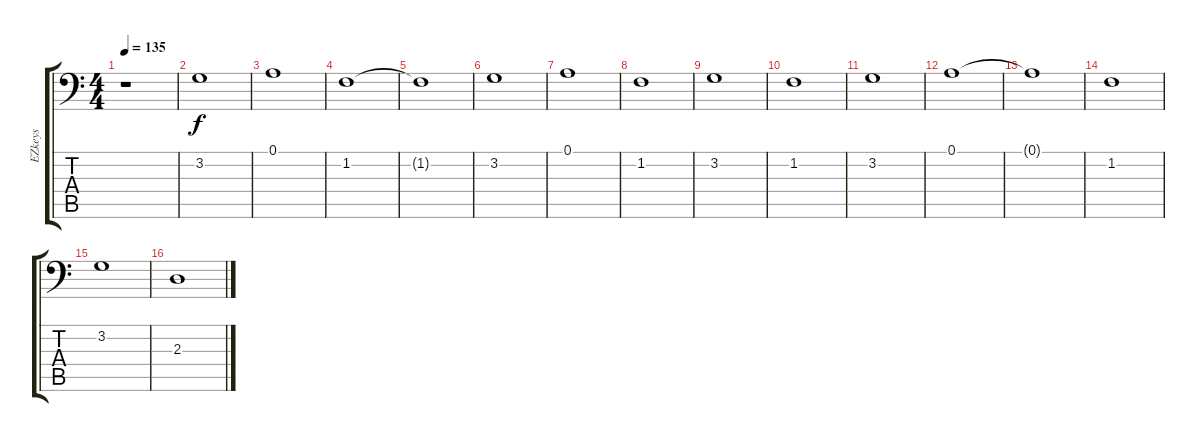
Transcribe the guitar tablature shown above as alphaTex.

\track ("EZkeys" "EZkeys") {instrument stringensemble2}
\staff {score tabs}
\tuning (A3 E3 C3 G2 D2 G1) {hide}
\ts (4 4)
\tempo 135
\clef f4
\ks c
r.1{dy f} |
3.2.1 |
0.1.1 |
1.2.1 |
1.2{t}.1 |
3.2.1 |
0.1.1 |
1.2.1 |
3.2.1 |
1.2.1 |
3.2.1 |
0.1.1 |
0.1{t}.1 |
1.2.1 |
3.2.1 |
2.3.1
